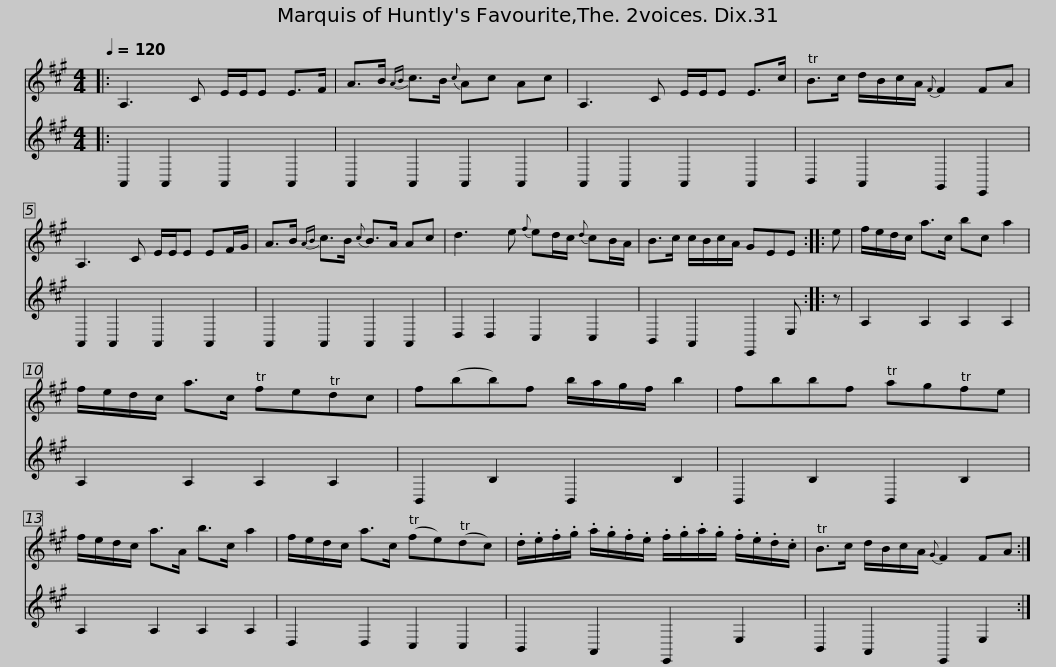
X:1
%%score 1 2
L:1/8
Q:1/4=120
M:4/4
I:linebreak $
K:A
V:1 treble
V:2 treble
V:1
|: A,3 C E/E/E E>F | A>B{AB} c>B{c} Ac Ac | A,3 C E/E/E E>c | B>c d/B/c/A/{F} F2 FA |$ A,3 C E/E/E EF/G/ | %5
 A>B{AB} c>B{c} B>A Ac | d3 e{f} ed/c/{d} cB/A/ | B>c c/B/c/A/ GEE ::$ e | f/e/d/c/ a>c bc a2 | %10
 f/e/d/c/ a>c fedc | f(bb)f b/a/g/f/ b2 | fbbf agfe |$ f/e/d/c/ a>A b>c a2 | f/e/d/c/ a>c (fe)(dc) | %15
 .d/.e/.f/.g/ .a/.g/.f/.e/ .f/.g/.a/.g/ .f/.e/.d/.c/ |$ B>c d/B/c/A/{G} F2 FA :| %17
V:2
|: A,,2 A,,2 A,,2 A,,2 | A,,2 A,,2 A,,2 A,,2 | A,,2 A,,2 A,,2 A,,2 | B,,2 A,,2 G,,2 E,,2 |$ A,,2 A,,2 A,,2 A,,2 | %5
 A,,2 A,,2 A,,2 A,,2 | D,2 D,2 C,2 C,2 | B,,2 A,,2 E,,2 E, ::$ z | A,2 A,2 A,2 A,2 | %10
 A,2 A,2 A,2 A,2 | B,,2 B,2 B,,2 B,2 | B,,2 B,2 B,,2 B,2 |$ A,2 A,2 A,2 A,2 | D,2 D,2 C,2 C,2 | %15
 B,,2 A,,2 E,,2 E,2 |$ B,,2 A,,2 E,,2 E,2 :| %17
